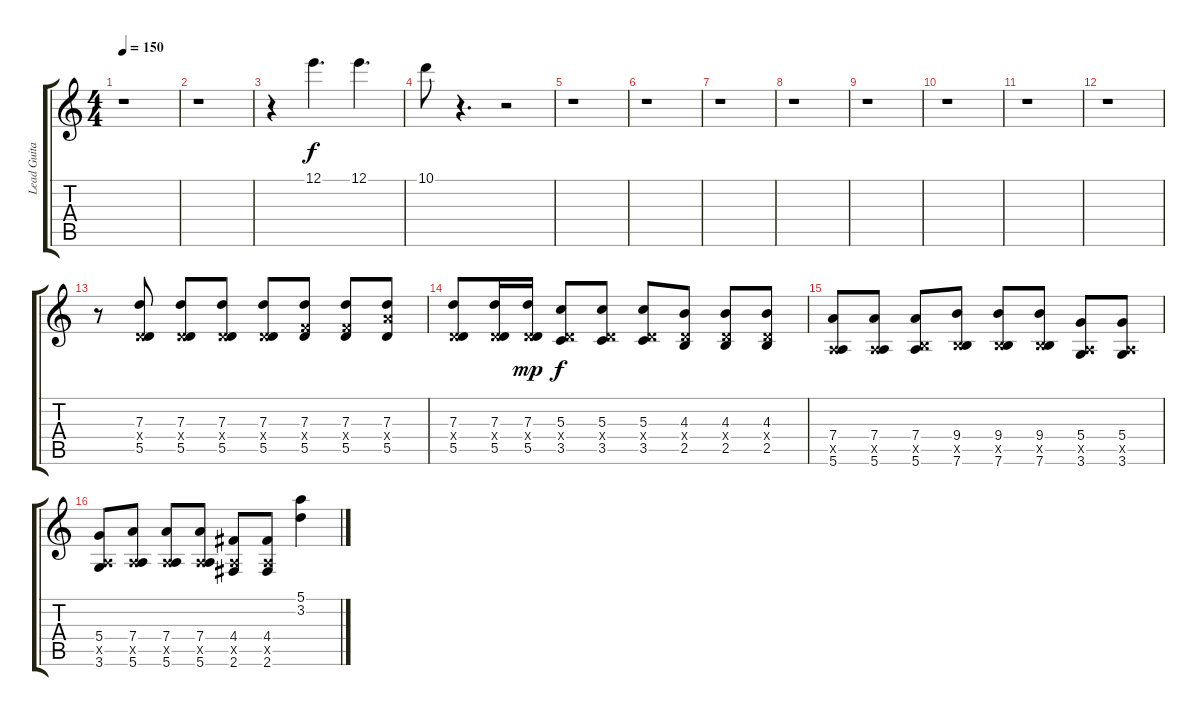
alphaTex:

\track ("Lead Guitar" "Lead Guita") {instrument electricguitarclean}
\staff {score tabs}
\tuning (E4 B3 G3 D3 A2 E2) {hide}
\ts (4 4)
\tempo 150
\clef g2
\ks c
r.1{dy f} |
r.1 |
r.4 12.1.4{d} 12.1.4{d} |
10.1.8 r.4{d} r.2 |
r.1 |
r.1 |
r.1 |
r.1 |
r.1 |
r.1 |
r.1 |
r.1 |
r.8 (7.3 0.4{x} 5.5).8 (7.3 0.4{x} 5.5).8 (7.3 0.4{x} 5.5).8 (7.3 0.4{x} 5.5).8 (7.3 3.4{x} 5.5).8 (7.3 3.4{x} 5.5).8 (7.3 7.4{x} 5.5).8 |
(7.3 0.4{x} 5.5).8 (7.3 0.4{x} 5.5).16 (7.3 0.4{x} 5.5).16{dy mp} (5.3 0.4{x} 3.5).8{dy f} (5.3 0.4{x} 3.5).8 (5.3 0.4{x} 3.5).8 (4.3 0.4{x} 2.5).8 (4.3 0.4{x} 2.5).8 (4.3 0.4{x} 2.5).8 |
(7.4 0.5{x} 5.6).8 (7.4 0.5{x} 5.6).8 (7.4 2.5{x} 5.6).8 (9.4 2.5{x} 7.6).8 (9.4 2.5{x} 7.6).8 (9.4 2.5{x} 7.6).8 (5.4 0.5{x} 3.6).8 (5.4 0.5{x} 3.6).8 |
(5.4 0.5{x} 3.6).8 (7.4 0.5{x} 5.6).8 (7.4 0.5{x} 5.6).8 (7.4 0.5{x} 5.6).8 (4.4 0.5{x} 2.6).8 (4.4 0.5{x} 2.6).8 (5.1 3.2).4
